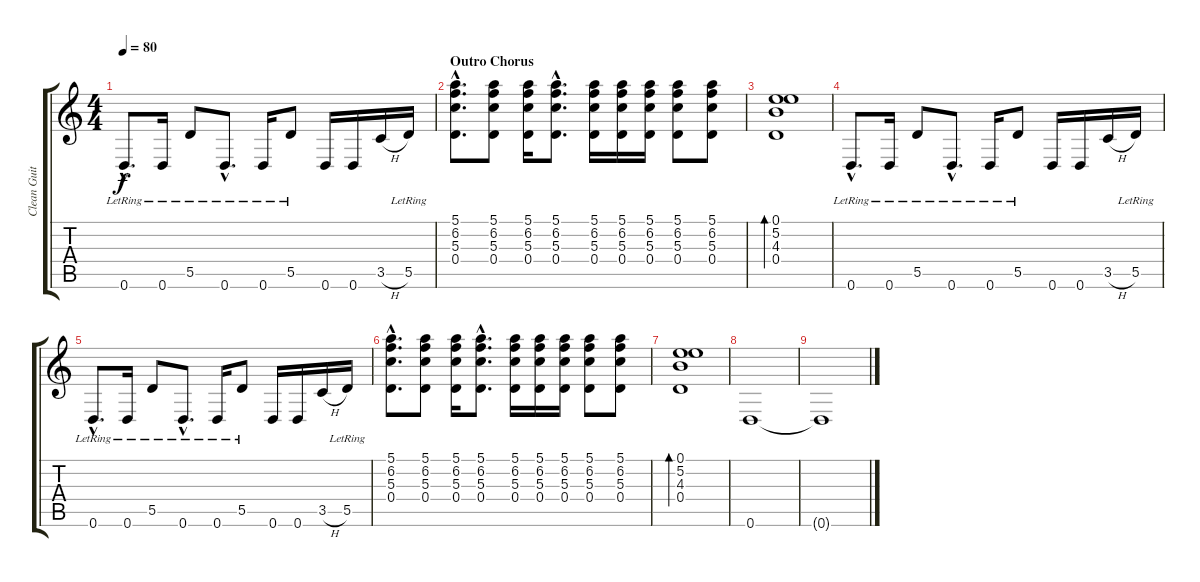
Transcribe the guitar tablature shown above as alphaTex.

\track ("Clean Guitar (Drop D)" "Clean Guit") {instrument acousticguitarsteel}
\staff {score tabs}
\tuning (E4 B3 G3 D3 A2 D2) {hide}
\ts (4 4)
\tempo 80
\clef g2
\ks c
0.6{hac lr}.8{d dy f} 0.6{lr}.16 5.5{lr}.8 0.6{hac lr}.8{d} 0.6{lr}.16 5.5{lr}.8 0.6.16 0.6.16 3.5{h}.16 5.5{lr}.16 |
\section ("" "Outro Chorus")
(5.1{hac} 6.2{hac} 5.3{hac} 0.4{hac}).8{d} (5.1 6.2 5.3 0.4).8 (5.1 6.2 5.3 0.4).16 (5.1{hac} 6.2{hac} 5.3{hac} 0.4{hac}).8{d} (5.1 6.2 5.3 0.4).16 (5.1 6.2 5.3 0.4).16 (5.1 6.2 5.3 0.4).16 (5.1 6.2 5.3 0.4).8 (5.1 6.2 5.3 0.4).8 |
(0.1 5.2 4.3 0.4).1{bd 240} |
0.6{hac lr}.8{d} 0.6{lr}.16 5.5{lr}.8 0.6{hac lr}.8{d} 0.6{lr}.16 5.5{lr}.8 0.6.16 0.6.16 3.5{h}.16 5.5{lr}.16 |
0.6{hac lr}.8{d} 0.6{lr}.16 5.5{lr}.8 0.6{hac lr}.8{d} 0.6{lr}.16 5.5{lr}.8 0.6.16 0.6.16 3.5{h}.16 5.5{lr}.16 |
(5.1{hac} 6.2{hac} 5.3{hac} 0.4{hac}).8{d} (5.1 6.2 5.3 0.4).8 (5.1 6.2 5.3 0.4).16 (5.1{hac} 6.2{hac} 5.3{hac} 0.4{hac}).8{d} (5.1 6.2 5.3 0.4).16 (5.1 6.2 5.3 0.4).16 (5.1 6.2 5.3 0.4).16 (5.1 6.2 5.3 0.4).8 (5.1 6.2 5.3 0.4).8 |
(0.1 5.2 4.3 0.4).1{bd 240} |
0.6.1 |
0.6{t}.1
